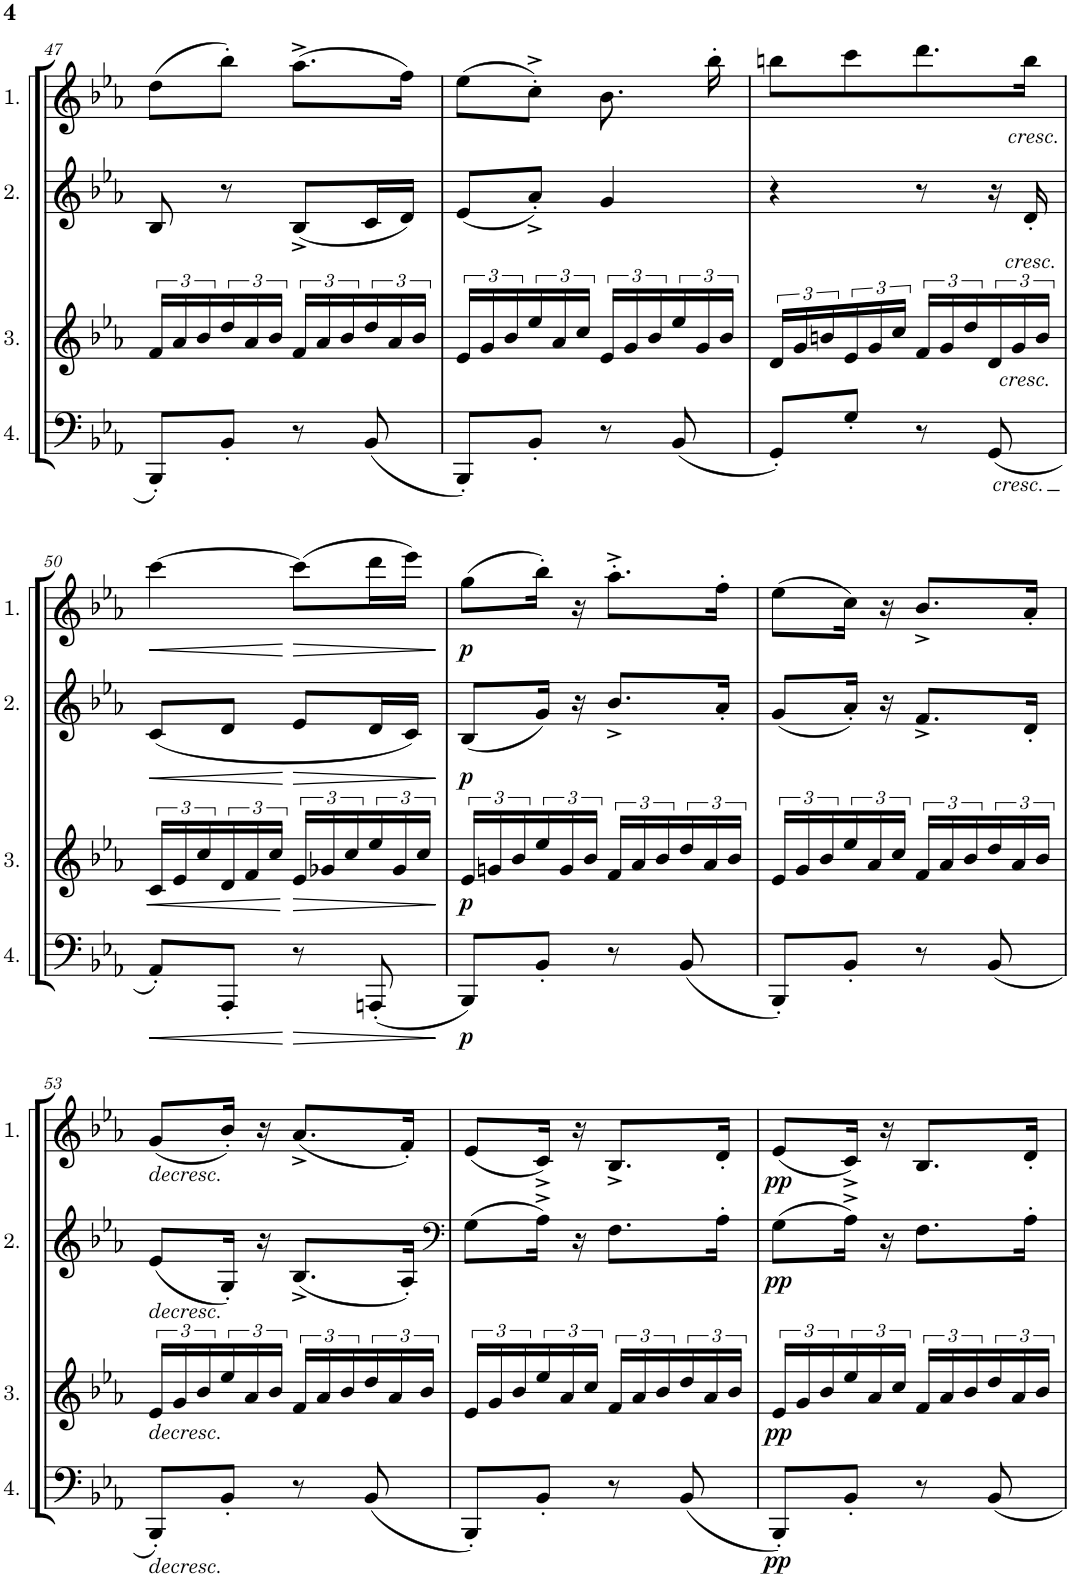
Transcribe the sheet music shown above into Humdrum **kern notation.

**kern	**dynam	**kern	**dynam	**kern	**dynam	**kern	**dynam
*part4	*part4	*part3	*part3	*part2	*part2	*part1	*part1
*staff4	*staff4	*staff3	*staff3	*staff2	*staff2	*staff1	*staff1
*I"Cello 4	*	*I"Cello 3	*	*I"Cello 2	*	*I"Cello 1	*
!!LO:PB:g=z
*clefF4	*	*clefG2	*	*clefG2	*	*clefG2	*
*k[b-e-a-]	*	*k[b-e-a-]	*	*k[b-e-a-]	*	*k[b-e-a-]	*
*M2/4	*	*M2/4	*	*M2/4	*	*M2/4	*
=47	=47	=47	=47	=47	=47	=47	=47
8BBB-'/L	.	24f/LL	.	8B-/	.	(8dd\L	.
.	.	24a-/	.	.	.	.	.
.	.	24b-/	.	.	.	.	.
8BB-'/J	.	24dd/	.	8r	.	8bb-'\J)	.
.	.	24a-/	.	.	.	.	.
.	.	24b-/JJ	.	.	.	.	.
8r	.	24f/LL	.	(8B-^/L	.	(8.aa-^\L	.
.	.	24a-/	.	.	.	.	.
.	.	24b-/	.	.	.	.	.
(8BB-/	.	24dd/	.	16c/L	.	.	.
.	.	24a-/	.	.	.	.	.
.	.	.	.	16d/JJ)	.	16ff\Jk)	.
.	.	24b-/JJ	.	.	.	.	.
=48	=48	=48	=48	=48	=48	=48	=48
8BBB-'/L)	.	24e-/LL	.	(8e-/L	.	(8ee-\L	.
.	.	24g/	.	.	.	.	.
.	.	24b-/	.	.	.	.	.
8BB-'/J	.	24ee-/	.	8a-'^/J)	.	8cc'^\J)	.
.	.	24a-/	.	.	.	.	.
.	.	24cc/JJ	.	.	.	.	.
8r	.	24e-/LL	.	4g/	.	8.b-\	.
.	.	24g/	.	.	.	.	.
.	.	24b-/	.	.	.	.	.
(8BB-/	.	24ee-/	.	.	.	.	.
.	.	24g/	.	.	.	.	.
.	.	.	.	.	.	16bb-'\	.
.	.	24b-/JJ	.	.	.	.	.
=49	=49	=49	=49	=49	=49	=49	=49
8GG'/L)	.	24d/LL	.	4r	.	8bbn\L	.
.	.	24g/	.	.	.	.	.
.	.	24bn/	.	.	.	.	.
8G'/J	.	24e-/	.	.	.	8ccc\	.
.	.	24g/	.	.	.	.	.
.	.	24cc/JJ	.	.	.	.	.
8r	.	24f/LL	.	8r	.	8.ddd\	.
.	.	24g/	.	.	.	.	.
.	.	24dd/	.	.	.	.	.
!	!	!LO:TX:b:i:t=cresc.	!	!	!	!	!
!LO:TX:b:i:t=cresc.	!	!	!	!	!	!	!
(8GG/	.	24d/	.	16r	.	.	.
.	.	24g/	.	.	.	.	.
!	!	!	!	!	!	!LO:TX:b:i:t=cresc.	!
!	!	!	!	!LO:TX:b:i:t=cresc.	!	!	!
.	.	.	.	16d'/	.	16bb\Jk	.
.	.	24b/JJ	.	.	.	.	.
!!LO:LB:g=z
=50	=50	=50	=50	=50	=50	=50	=50
!	!LO:HP:b	!	!LO:HP:b	!	!LO:HP:b	!	!LO:HP:b
8AA-'/L)	<	24c/LL	<	(8c/L	<	[4ccc\	<
.	.	24e-/	.	.	.	.	.
.	.	24cc/	.	.	.	.	.
8AAA-'/J	.	24d/	.	8d/J	.	.	.
.	.	24f/	.	.	.	.	.
.	.	24cc/JJ	.	.	.	.	.
!	!LO:HP:n=1:b	!	!LO:HP:n=1:b	!	!LO:HP:n=1:b	!	!LO:HP:n=1:b
8r	[ >	24e-/LL	[ >	8e-/L	[ >	(8ccc\L]	[ >
.	.	24g-X/	.	.	.	.	.
.	.	24cc/	.	.	.	.	.
(8AAAn'/	.	24ee-/	.	16d/L	.	16ddd\L	.
.	.	24g-/	.	.	.	.	.
.	.	.	.	16c/JJ)	.	16eee-\JJ)	.
.	.	24cc/JJ	.	.	.	.	.
.	]	.	]	.	]	.	]
=51	=51	=51	=51	=51	=51	=51	=51
!	!LO:DY:b	!	!LO:DY:b	!	!LO:DY:b	!	!LO:DY:b
8BBB-/L)	p	24e-/LL	p	(8B-/L	p	(8gg\L	p
.	.	24gn/	.	.	.	.	.
.	.	24b-/	.	.	.	.	.
8BB-'/J	.	24ee-/	.	16g/Jk)	.	16bb-'\Jk)	.
.	.	24g/	.	.	.	.	.
.	.	.	.	16r	.	16r	.
.	.	24b-/JJ	.	.	.	.	.
8r	.	24f/LL	.	8.b-^/L	.	8.aa-'^\L	.
.	.	24a-/	.	.	.	.	.
.	.	24b-/	.	.	.	.	.
(8BB-/	.	24dd/	.	.	.	.	.
.	.	24a-/	.	.	.	.	.
.	.	.	.	16a-'/Jk	.	16ff'\Jk	.
.	.	24b-/JJ	.	.	.	.	.
=52	=52	=52	=52	=52	=52	=52	=52
8BBB-'/L)	.	24e-/LL	.	(8g/L	.	(8ee-\L	.
.	.	24g/	.	.	.	.	.
.	.	24b-/	.	.	.	.	.
8BB-'/J	.	24ee-/	.	16a-'/Jk)	.	16cc\Jk)	.
.	.	24a-/	.	.	.	.	.
.	.	.	.	16r	.	16r	.
.	.	24cc/JJ	.	.	.	.	.
8r	.	24f/LL	.	8.f^/L	.	8.b-^/L	.
.	.	24a-/	.	.	.	.	.
.	.	24b-/	.	.	.	.	.
(8BB-/	.	24dd/	.	.	.	.	.
.	.	24a-/	.	.	.	.	.
.	.	.	.	16d'/Jk	.	16a-'/Jk	.
.	.	24b-/JJ	.	.	.	.	.
!!LO:LB:g=z
=53	=53	=53	=53	=53	=53	=53	=53
!	!	!	!	!	!	!LO:TX:b:i:t=decresc.	!
!	!	!	!	!LO:TX:b:i:t=decresc.	!	!	!
!	!	!LO:TX:b:i:t=decresc.	!	!	!	!	!
!LO:TX:b:i:t=decresc.	!	!	!	!	!	!	!
8BBB-'/L)	.	24e-/LL	.	(8e-/L	.	(8g/L	.
.	.	24g/	.	.	.	.	.
.	.	24b-/	.	.	.	.	.
8BB-'/J	.	24ee-/	.	16G'/Jk)	.	16b-'/Jk)	.
.	.	24a-/	.	.	.	.	.
.	.	.	.	16r	.	16r	.
.	.	24b-/JJ	.	.	.	.	.
8r	.	24f/LL	.	(8.B-^/L	.	(8.a-^/L	.
.	.	24a-/	.	.	.	.	.
.	.	24b-/	.	.	.	.	.
(8BB-/	.	24dd/	.	.	.	.	.
.	.	24a-/	.	.	.	.	.
.	.	.	.	16A-'/Jk)	.	16f'/Jk)	.
.	.	24b-/JJ	.	.	.	.	.
=54	=54	=54	=54	=54	=54	=54	=54
*	*	*	*	*clefF4	*	*	*
8BBB-'/L)	.	24e-/LL	.	(8G\L	.	(8e-/L	.
.	.	24g/	.	.	.	.	.
.	.	24b-/	.	.	.	.	.
8BB-'/J	.	24ee-/	.	16A-^\Jk)	.	16c^/Jk)	.
.	.	24a-/	.	.	.	.	.
.	.	.	.	16r	.	16r	.
.	.	24cc/JJ	.	.	.	.	.
8r	.	24f/LL	.	8.F\L	.	8.B-^/L	.
.	.	24a-/	.	.	.	.	.
.	.	24b-/	.	.	.	.	.
(8BB-/	.	24dd/	.	.	.	.	.
.	.	24a-/	.	.	.	.	.
.	.	.	.	16A-'\Jk	.	16d'/Jk	.
.	.	24b-/JJ	.	.	.	.	.
=55	=55	=55	=55	=55	=55	=55	=55
!	!LO:DY:b	!	!LO:DY:b	!	!LO:DY:b	!	!LO:DY:b
8BBB-'/L)	pp	24e-/LL	pp	(8G\L	pp	(8e-/L	pp
.	.	24g/	.	.	.	.	.
.	.	24b-/	.	.	.	.	.
8BB-'/J	.	24ee-/	.	16A-^\Jk)	.	16c^/Jk)	.
.	.	24a-/	.	.	.	.	.
.	.	.	.	16r	.	16r	.
.	.	24cc/JJ	.	.	.	.	.
8r	.	24f/LL	.	8.F\L	.	8.B-/L	.
.	.	24a-/	.	.	.	.	.
.	.	24b-/	.	.	.	.	.
8BB-/	.	24dd/	.	.	.	.	.
.	.	24a-/	.	.	.	.	.
.	.	.	.	16A-'\Jk	.	16d'/Jk	.
.	.	24b-/JJ	.	.	.	.	.
=	=	=	=	=	=	=	=
*-	*-	*-	*-	*-	*-	*-	*-
